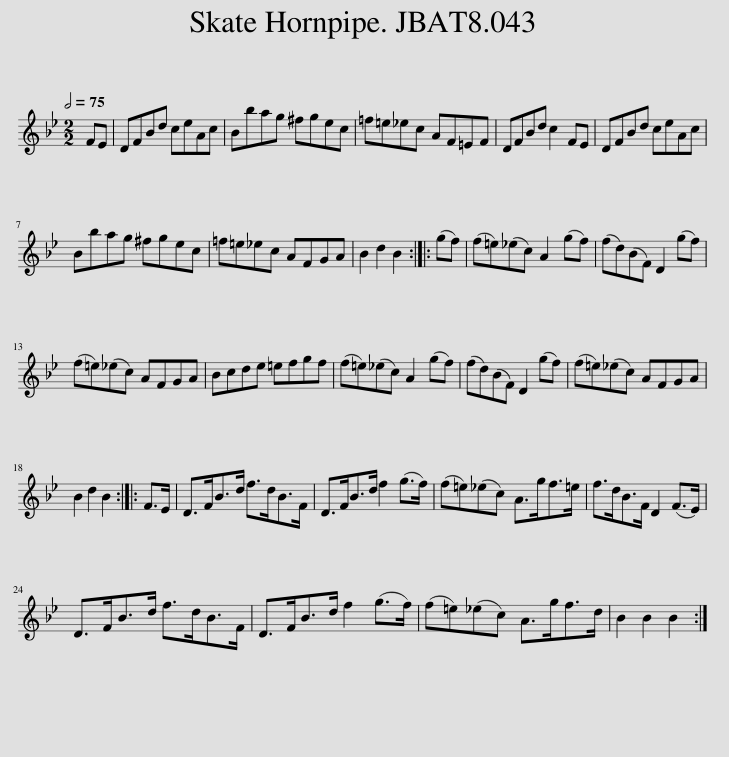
X:1
L:1/8
Q:1/2=75
M:2/2
I:linebreak $
K:Bb
V:1 treble
V:1
 FE | DFBd ceAc | Bbag ^fgec | =f=e_ec AF=EF | DFBd c2 FE | %5
 DFBd ceAc |$ Bbag ^fgec | =f=e_ec AFGA | B2 d2 B2 :: (gf) | %10
 (f=e)(_ec) A2 (gf) | (fd)(BF) D2 (gf) |$ (f=e)(_ec) AFGA | Bcde =efgf | (f=e)(_ec) A2 (gf) | %15
 (fd)(BF) D2 (gf) | (f=e)(_ec) AFGA |$ B2 d2 B2 :: F>E | D>FB>d f>dB>F | %20
 D>FB>d f2 (g>f) | (f=e)(_ec) A>gf>=e | f>dB>F D2 (F>E) |$ D>FB>d f>dB>F | D>FB>d f2 (g>f) | %25
 (f=e)(_ec) A>gf>d | B2 B2 B2 :| %27
